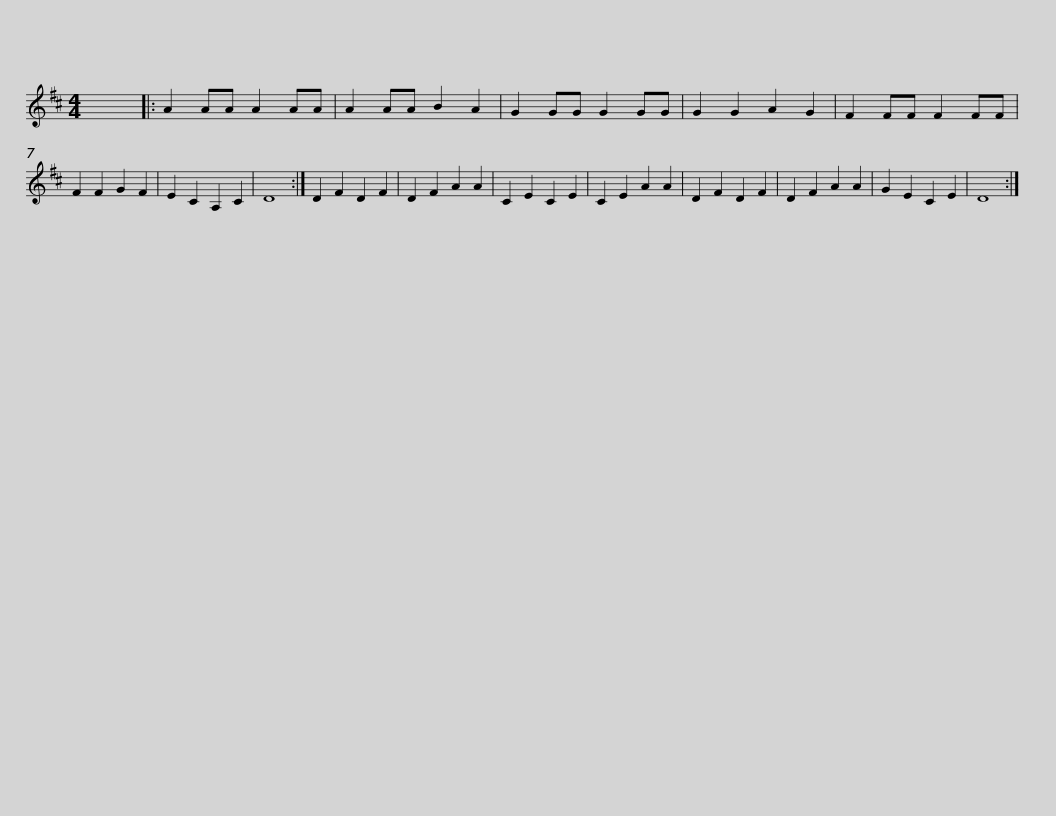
X:1
L:1/8
M:4/4
I:linebreak $
K:D
V:1 treble
V:1
 x8 |: A2 AA A2 AA | A2 AA B2 A2 | G2 GG G2 GG | G2 G2 A2 G2 | %5
 F2 FF F2 FF | F2 F2 G2 F2 | E2 C2 A,2 C2 | D8 :|$ D2 F2 D2 F2 | %10
 D2 F2 A2 A2 | C2 E2 C2 E2 | C2 E2 A2 A2 | D2 F2 D2 F2 | D2 F2 A2 A2 | %15
 G2 E2 C2 E2 | D8 :| %17
